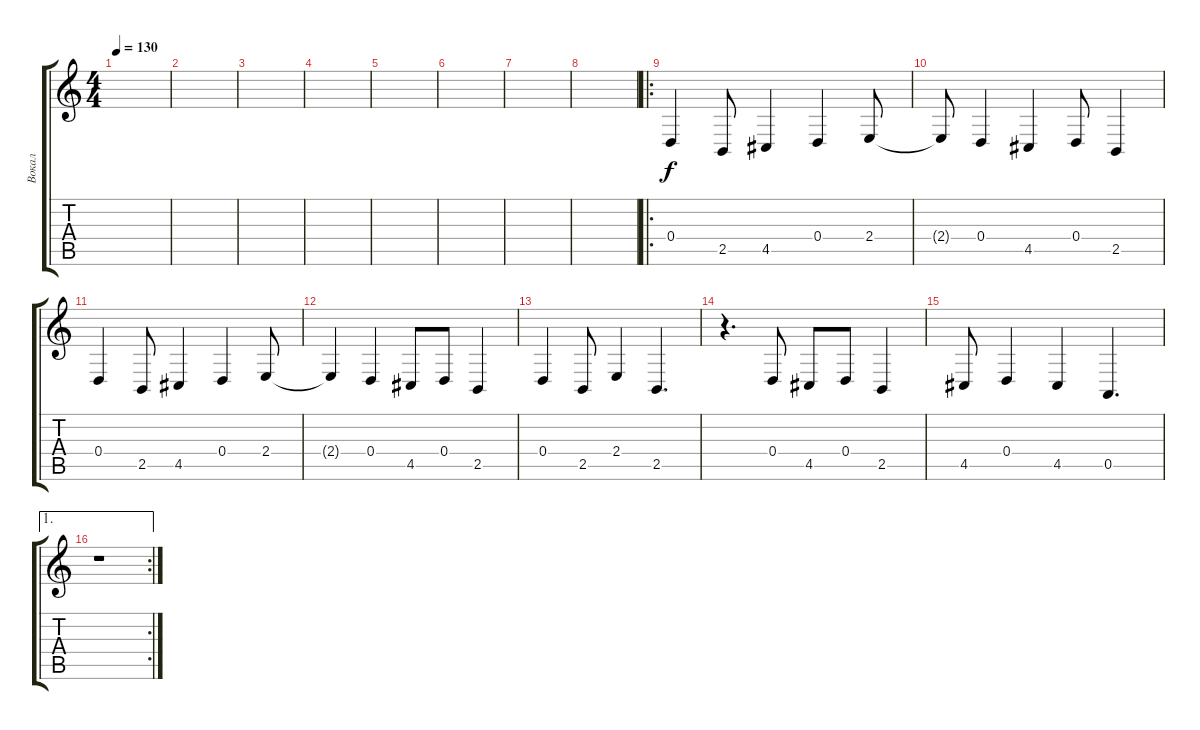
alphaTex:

\track ("Вокал" "Вокал") {instrument trumpet}
\staff {score tabs}
\tuning (E4 B3 G3 D3 A2 E2) {hide}
\ts (4 4)
\tempo 130
\clef g2
\ks c
|
|
|
|
|
|
|
|
\ro
0.4.4 2.5.8 4.5.4 0.4.4 2.4.8 |
2.4{t}.8 0.4.4 4.5.4 0.4.8 2.5.4 |
0.4.4 2.5.8 4.5.4 0.4.4 2.4.8 |
2.4{t}.4 0.4.4 4.5.8 0.4.8 2.5.4 |
0.4.4 2.5.8 2.4.4 2.5.4{d} |
r.4{d} 0.4.8 4.5.8 0.4.8 2.5.4 |
4.5.8 0.4.4 4.5.4 0.5.4{d} |
\ae 1
\rc 2
r.1
